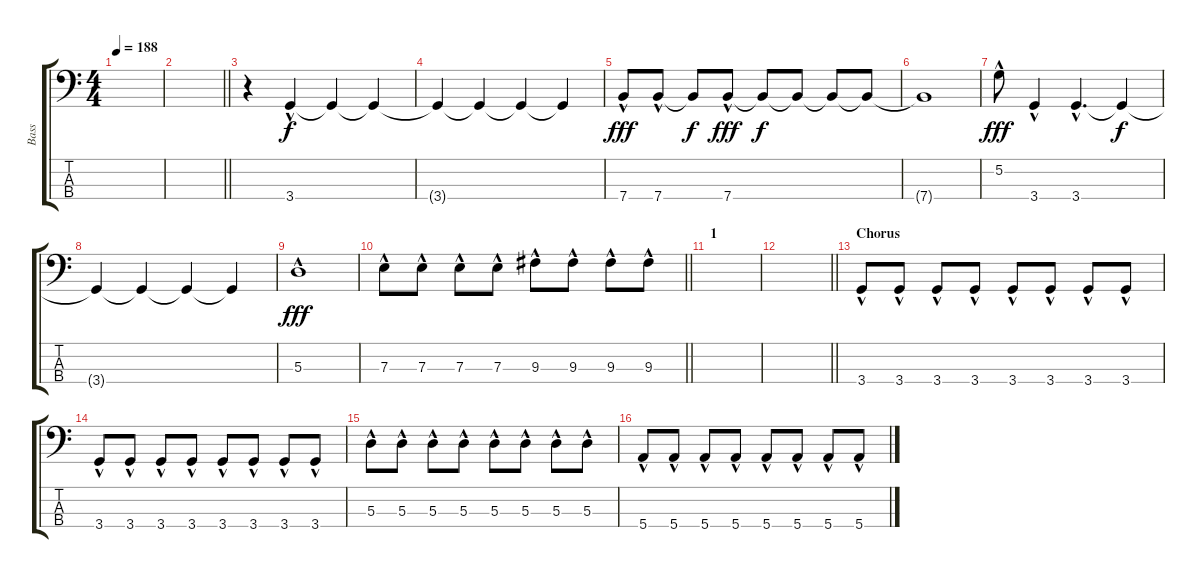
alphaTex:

\track ("Bass" "Bass") {instrument electricbasspick}
\staff {score tabs}
\tuning (G2 D2 A1 E1) {hide}
\ts (4 4)
\tempo 188
\clef f4
\ks c
|
\barLineRight lightlight
|
r.4 3.4{hac}.4 3.4{t}.4{dy f} 3.4{t}.4 |
3.4{t}.4 3.4{t}.4 3.4{t}.4 3.4{t}.4 |
7.4{hac}.8{dy fff} 7.4{hac}.8 7.4{t}.8{dy f} 7.4{hac}.8{dy fff} 7.4{t}.8{dy f} 7.4{t}.8 7.4{t}.8 7.4{t}.8 |
7.4{t}.1 |
5.2{hac}.8{dy fff} 3.4{hac}.4 3.4{hac}.4{d} 3.4{t}.4{dy f} |
3.4{t}.4 3.4{t}.4 3.4{t}.4 3.4{t}.4 |
5.3{hac}.1{dy fff} |
\barLineRight lightlight
7.3{hac}.8 7.3{hac}.8 7.3{hac}.8 7.3{hac}.8 9.3{hac}.8 9.3{hac}.8 9.3{hac}.8 9.3{hac}.8 |
\section ("" "1")
|
\barLineRight lightlight
|
\section ("" "Chorus")
3.4{hac}.8 3.4{hac}.8 3.4{hac}.8 3.4{hac}.8 3.4{hac}.8 3.4{hac}.8 3.4{hac}.8 3.4{hac}.8 |
3.4{hac}.8 3.4{hac}.8 3.4{hac}.8 3.4{hac}.8 3.4{hac}.8 3.4{hac}.8 3.4{hac}.8 3.4{hac}.8 |
5.3{hac}.8 5.3{hac}.8 5.3{hac}.8 5.3{hac}.8 5.3{hac}.8 5.3{hac}.8 5.3{hac}.8 5.3{hac}.8 |
5.4{hac}.8 5.4{hac}.8 5.4{hac}.8 5.4{hac}.8 5.4{hac}.8 5.4{hac}.8 5.4{hac}.8 5.4{hac}.8
